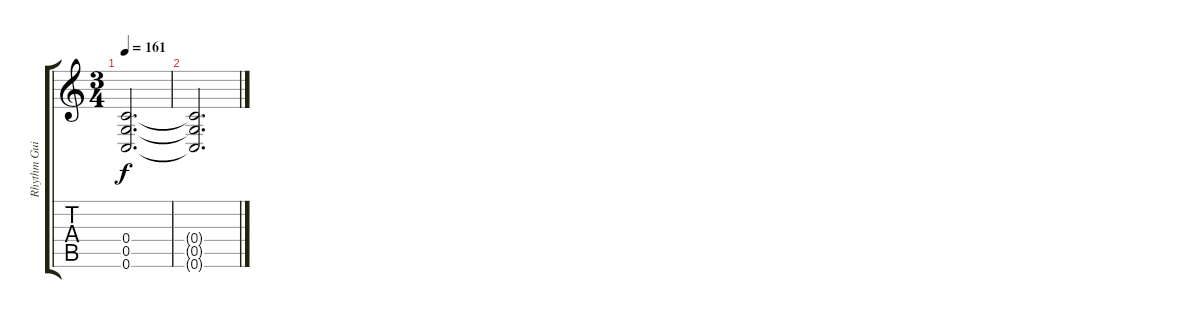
\track ("Rhythm Guitar - Ronnie Winter" "Rhythm Gui") {instrument distortionguitar}
\staff {score tabs}
\tuning (D4 A3 F3 C3 G2 C2) {hide}
\ts (3 4)
\tempo 161
\clef g2
\ks c
(0.4{t} 0.5{t} 0.6{t}).2{d dy f} |
(0.4{t} 0.5{t} 0.6{t}).2{d}
